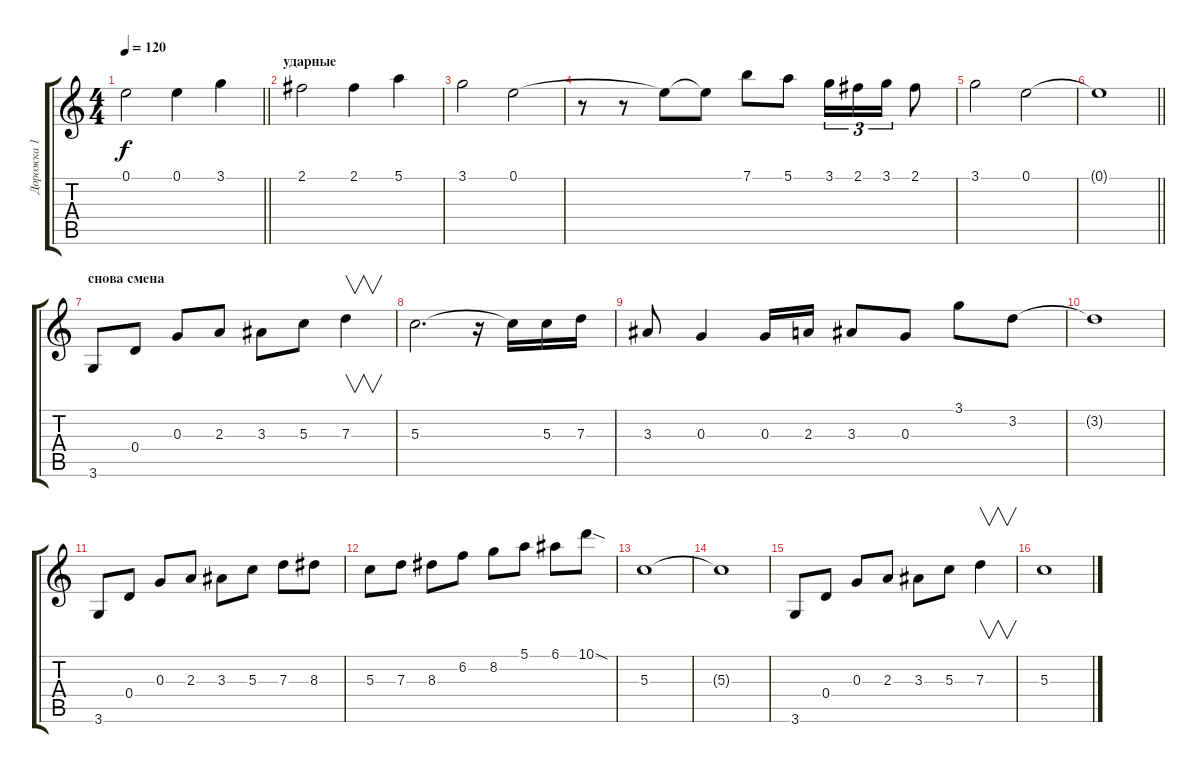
\track ("Дорожка 1" "Дорожка 1") {instrument overdrivenguitar}
\staff {score tabs}
\tuning (E4 B3 G3 D3 A2 E2) {hide}
\ts (4 4)
\tempo 120
\clef g2
\barLineRight lightlight
\ks c
0.1.2{dy f} 0.1.4 3.1.4 |
\section ("" "ударные")
2.1.2 2.1.4 5.1.4 |
3.1.2 0.1.2 |
r.8 r.8 0.1{t}.8 0.1{t}.8 7.1.8 5.1.8 3.1.16{tu (3 2)} 2.1.16{tu (3 2)} 3.1.16{tu (3 2)} 2.1.8 |
3.1.2 0.1.2 |
\barLineRight lightlight
0.1{t}.1 |
\section ("" "снова смена")
3.6.8 0.4.8 0.3.8 2.3.8 3.3.8 5.3.8 7.3.4{v} |
5.3.2{d} r.16 5.3{t}.16 5.3.16 7.3.16 |
3.3.8 0.3.4 0.3.16 2.3.16 3.3.8 0.3.8 3.1.8 3.2.8 |
3.2{t}.1 |
3.6.8 0.4.8 0.3.8 2.3.8 3.3.8 5.3.8 7.3.8 8.3.8 |
5.3.8 7.3.8 8.3.8 6.2.8 8.2.8 5.1.8 6.1.8 10.1{sod}.8 |
5.3.1 |
5.3{t}.1 |
3.6.8 0.4.8 0.3.8 2.3.8 3.3.8 5.3.8 7.3.4{v} |
5.3.1
